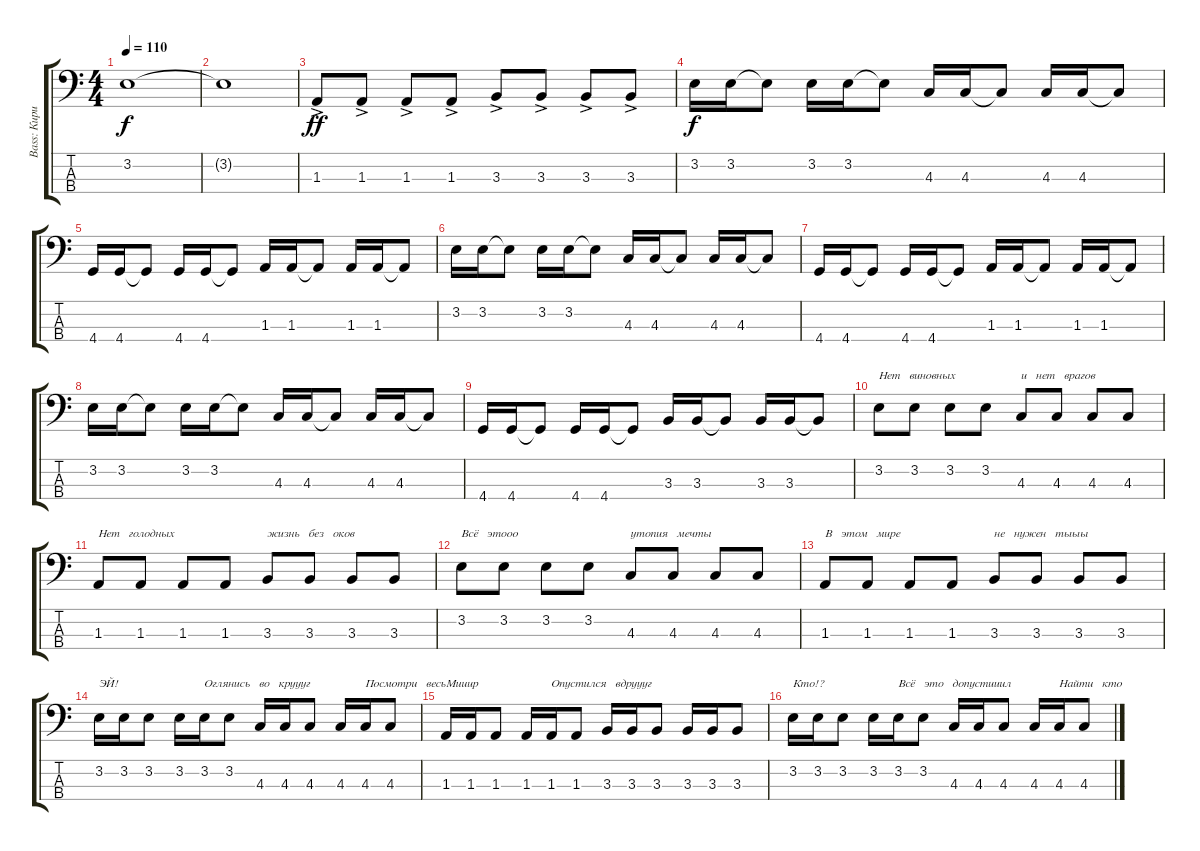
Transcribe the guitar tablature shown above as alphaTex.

\track ("Bass: Кирилл" "Bass: Кири") {instrument electricbasspick}
\staff {score tabs}
\tuning (Gb2 Db2 Ab1 Eb1) {hide}
\ts (4 4)
\tempo 110
\clef f4
\ks c
3.2{t}.1{dy f} |
3.2{t}.1 |
1.3{ac}.8{dy ff} 1.3{ac}.8 1.3{ac}.8 1.3{ac}.8 3.3{ac}.8 3.3{ac}.8 3.3{ac}.8 3.3{ac}.8 |
3.2.16{dy f} 3.2.16 3.2{t}.8 3.2.16 3.2.16 3.2{t}.8 4.3.16 4.3.16 4.3{t}.8 4.3.16 4.3.16 4.3{t}.8 |
4.4.16 4.4.16 4.4{t}.8 4.4.16 4.4.16 4.4{t}.8 1.3.16 1.3.16 1.3{t}.8 1.3.16 1.3.16 1.3{t}.8 |
3.2.16 3.2.16 3.2{t}.8 3.2.16 3.2.16 3.2{t}.8 4.3.16 4.3.16 4.3{t}.8 4.3.16 4.3.16 4.3{t}.8 |
4.4.16 4.4.16 4.4{t}.8 4.4.16 4.4.16 4.4{t}.8 1.3.16 1.3.16 1.3{t}.8 1.3.16 1.3.16 1.3{t}.8 |
3.2.16 3.2.16 3.2{t}.8 3.2.16 3.2.16 3.2{t}.8 4.3.16 4.3.16 4.3{t}.8 4.3.16 4.3.16 4.3{t}.8 |
4.4.16 4.4.16 4.4{t}.8 4.4.16 4.4.16 4.4{t}.8 3.3.16 3.3.16 3.3{t}.8 3.3.16 3.3.16 3.3{t}.8 |
3.2.8{txt "Нет   виновных"} 3.2.8 3.2.8 3.2.8 4.3.8{txt "и   нет   врагов"} 4.3.8 4.3.8 4.3.8 |
1.3.8{txt "Нет   голодных"} 1.3.8 1.3.8 1.3.8 3.3.8{txt "жизнь   без   оков"} 3.3.8 3.3.8 3.3.8 |
3.2.8{txt "Всё   этооо"} 3.2.8 3.2.8 3.2.8 4.3.8{txt "утопия   мечты"} 4.3.8 4.3.8 4.3.8 |
1.3.8{txt "В   этом   мире"} 1.3.8 1.3.8 1.3.8 3.3.8{txt "не   нужен   тыыы"} 3.3.8 3.3.8 3.3.8 |
3.2.16{txt "ЭЙ!"} 3.2.16 3.2.8 3.2.16 3.2.16{txt "Оглянись   во   круууг"} 3.2.8 4.3.16 4.3.16 4.3.8 4.3.16 4.3.16{txt "Посмотри   весь"} 4.3.8 |
1.3.16{txt "Мииир"} 1.3.16 1.3.8 1.3.16 1.3.16{txt "Опустился   вдруууг"} 1.3.8 3.3.16 3.3.16 3.3.8 3.3.16 3.3.16 3.3.8 |
3.2.16{txt "Кто!?"} 3.2.16 3.2.8 3.2.16 3.2.16{txt "Всё   это   допустииил"} 3.2.8 4.3.16 4.3.16 4.3.8 4.3.16 4.3.16{txt "Найти   кто"} 4.3.8
